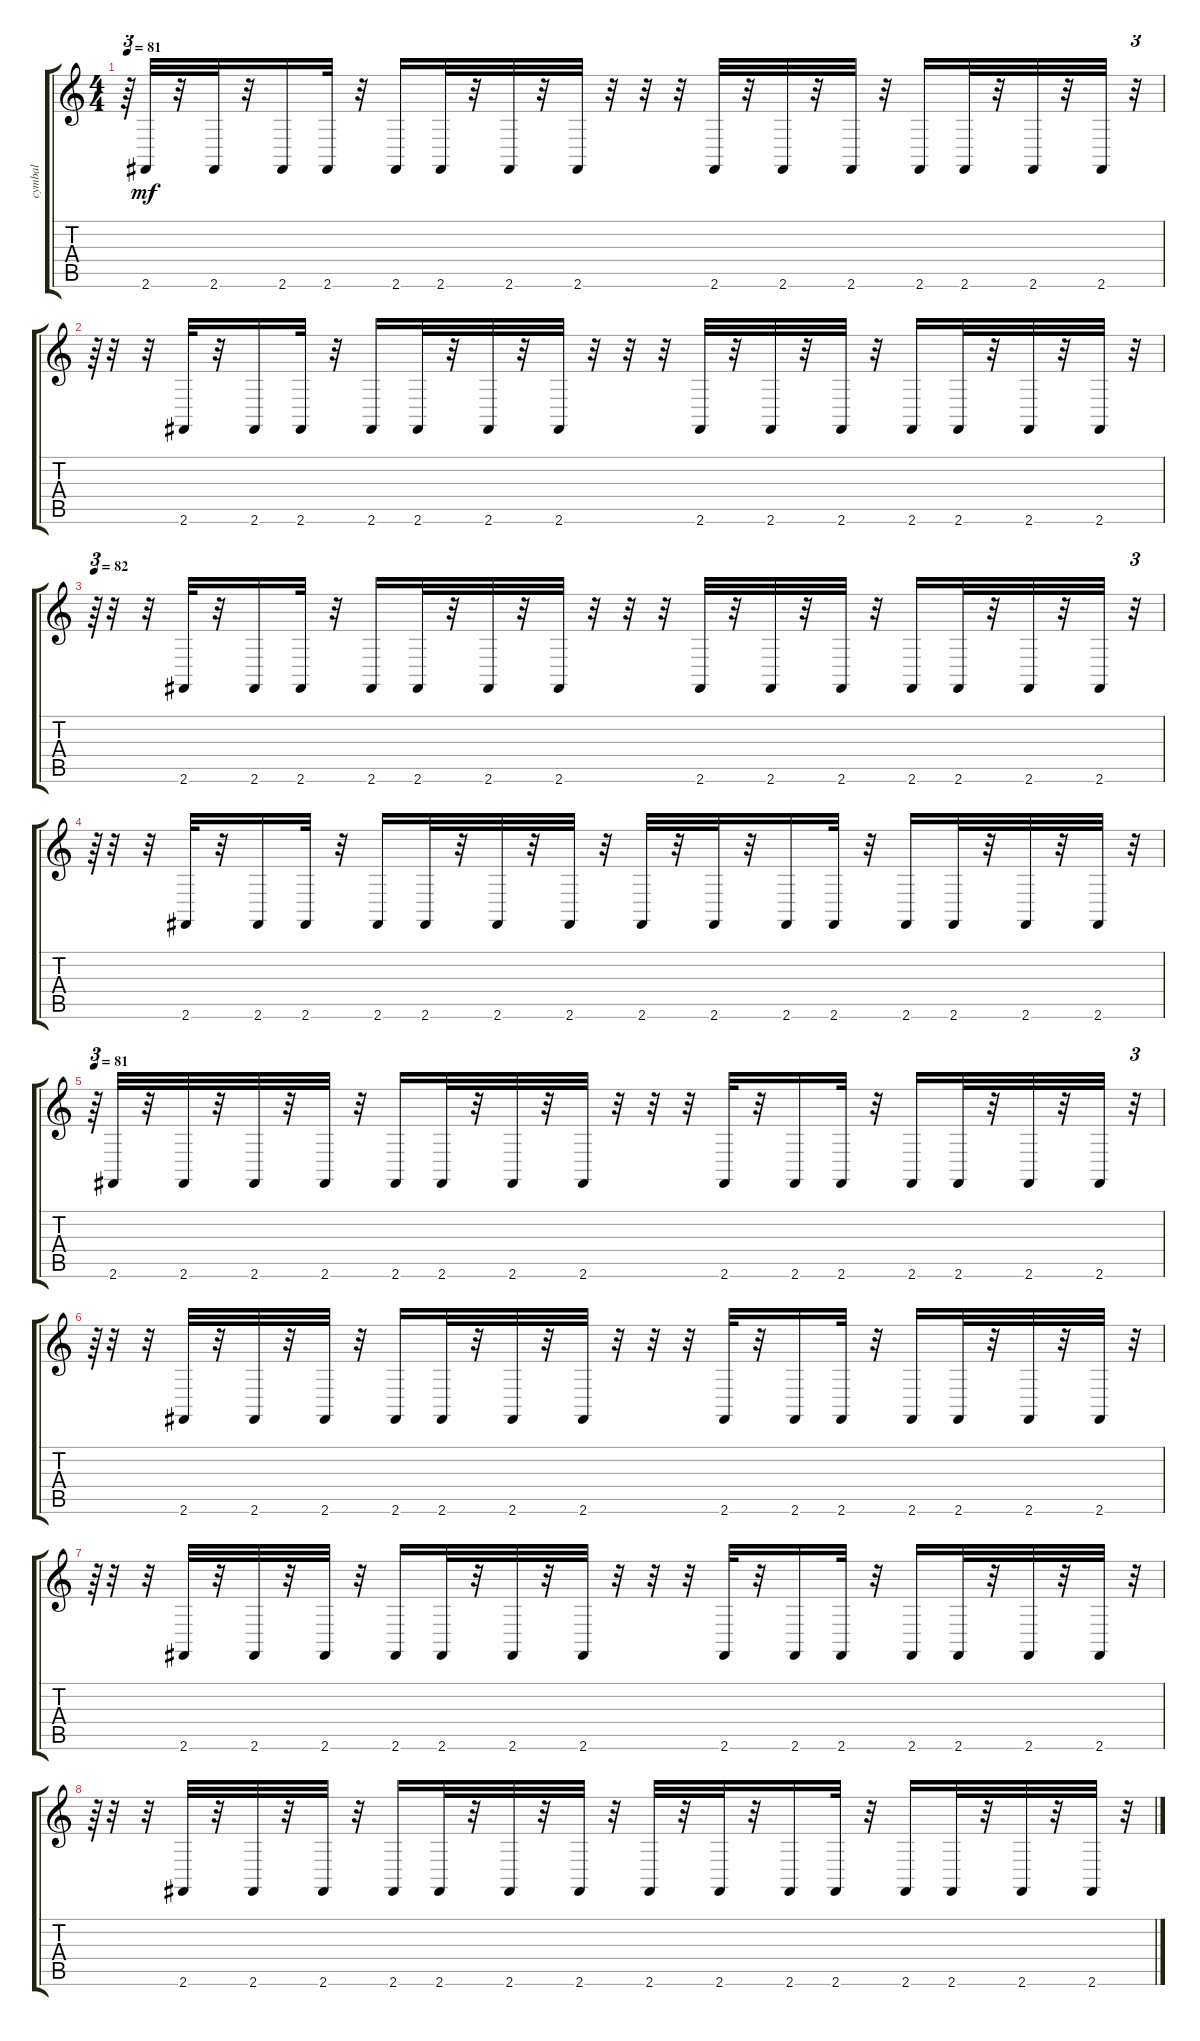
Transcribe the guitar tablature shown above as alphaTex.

\track ("cymbal" "cymbal") {instrument reversecymbal}
\staff {score tabs}
\tuning (E4 B3 G3 D3 A2 E2) {hide}
\ts (4 4)
\tempo 81
\clef g2
\ks c
r.64{tu (3 2) dy mf} 2.6.32 r.32 2.6.32 r.32 2.6.16 2.6.32 r.32 2.6.16 2.6.32 r.32 2.6.32 r.32 2.6.32 r.32 r.32 r.32 2.6.32 r.32 2.6.32 r.32 2.6.32 r.32 2.6.16 2.6.32 r.32 2.6.32 r.32 2.6.32 r.32{tu (3 2)} |
r.64{tu (3 2)} r.32 r.32 2.6.32 r.32 2.6.16 2.6.32 r.32 2.6.16 2.6.32 r.32 2.6.32 r.32 2.6.32 r.32 r.32 r.32 2.6.32 r.32 2.6.32 r.32 2.6.32 r.32 2.6.16 2.6.32 r.32 2.6.32 r.32 2.6.32 r.32{tu (3 2)} |
\tempo 82
r.64{tu (3 2)} r.32 r.32 2.6.32 r.32 2.6.16 2.6.32 r.32 2.6.16 2.6.32 r.32 2.6.32 r.32 2.6.32 r.32 r.32 r.32 2.6.32 r.32 2.6.32 r.32 2.6.32 r.32 2.6.16 2.6.32 r.32 2.6.32 r.32 2.6.32 r.32{tu (3 2)} |
r.64{tu (3 2)} r.32 r.32 2.6.32 r.32 2.6.16 2.6.32 r.32 2.6.16 2.6.32 r.32 2.6.32 r.32 2.6.32 r.32 2.6.32 r.32 2.6.32 r.32 2.6.16 2.6.32 r.32 2.6.16 2.6.32 r.32 2.6.32 r.32 2.6.32 r.32{tu (3 2)} |
\tempo 81
r.64{tu (3 2)} 2.6.32 r.32 2.6.32 r.32 2.6.32 r.32 2.6.32 r.32 2.6.16 2.6.32 r.32 2.6.32 r.32 2.6.32 r.32 r.32 r.32 2.6.32 r.32 2.6.16 2.6.32 r.32 2.6.16 2.6.32 r.32 2.6.32 r.32 2.6.32 r.32{tu (3 2)} |
r.64{tu (3 2)} r.32 r.32 2.6.32 r.32 2.6.32 r.32 2.6.32 r.32 2.6.16 2.6.32 r.32 2.6.32 r.32 2.6.32 r.32 r.32 r.32 2.6.32 r.32 2.6.16 2.6.32 r.32 2.6.16 2.6.32 r.32 2.6.32 r.32 2.6.32 r.32{tu (3 2)} |
r.64{tu (3 2)} r.32 r.32 2.6.32 r.32 2.6.32 r.32 2.6.32 r.32 2.6.16 2.6.32 r.32 2.6.32 r.32 2.6.32 r.32 r.32 r.32 2.6.32 r.32 2.6.16 2.6.32 r.32 2.6.16 2.6.32 r.32 2.6.32 r.32 2.6.32 r.32{tu (3 2)} |
r.64{tu (3 2)} r.32 r.32 2.6.32 r.32 2.6.32 r.32 2.6.32 r.32 2.6.16 2.6.32 r.32 2.6.32 r.32 2.6.32 r.32 2.6.32 r.32 2.6.32 r.32 2.6.16 2.6.32 r.32 2.6.16 2.6.32 r.32 2.6.32 r.32 2.6.32 r.32{tu (3 2)}
